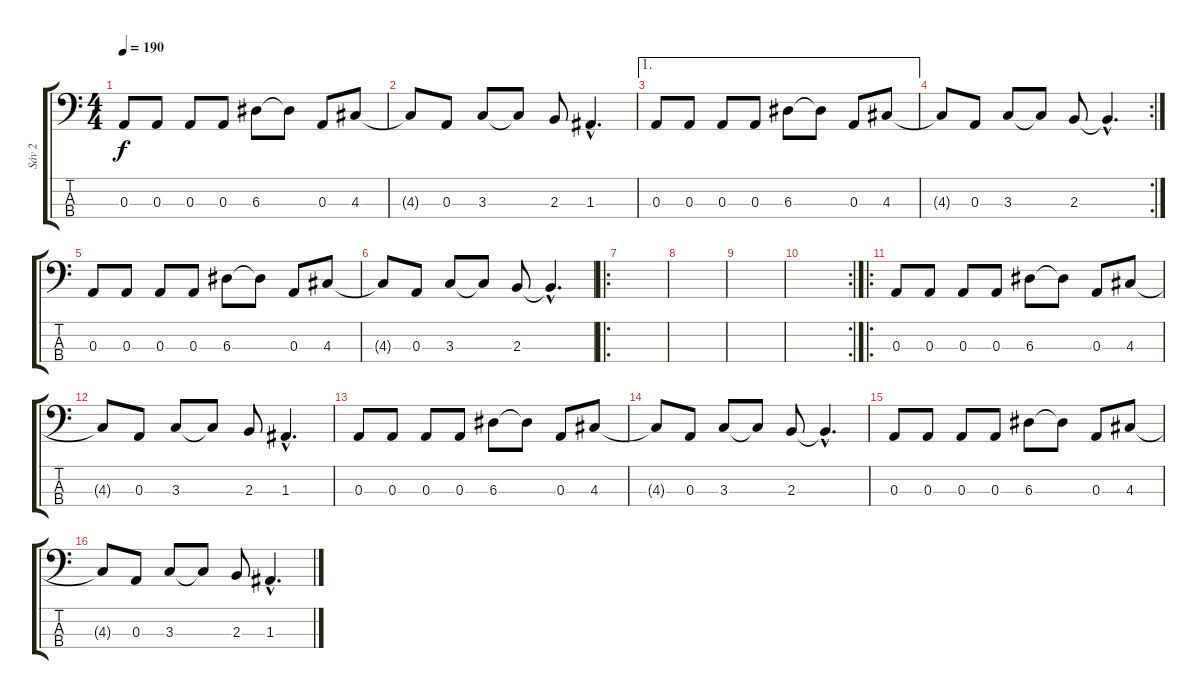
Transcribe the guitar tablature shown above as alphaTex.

\track ("Sáv 2" "Sáv 2") {instrument electricbassfinger}
\staff {score tabs}
\tuning (G2 D2 A1 E1) {hide}
\ts (4 4)
\tempo 190
\clef f4
\ks c
0.3.8{dy f} 0.3.8 0.3.8 0.3.8 6.3.8 6.3{t}.8 0.3.8 4.3.8 |
4.3{t}.8 0.3.8 3.3.8 3.3{t}.8 2.3.8 1.3{hac}.4{d} |
\ae 1
0.3.8 0.3.8 0.3.8 0.3.8 6.3.8 6.3{t}.8 0.3.8 4.3.8 |
\rc 2
4.3{t}.8 0.3.8 3.3.8 3.3{t}.8 2.3.8 2.3{hac t}.4{d} |
0.3.8 0.3.8 0.3.8 0.3.8 6.3.8 6.3{t}.8 0.3.8 4.3.8 |
4.3{t}.8 0.3.8 3.3.8 3.3{t}.8 2.3.8 2.3{hac t}.4{d} |
\ro
|
|
|
\rc 2
|
\ro
0.3.8 0.3.8 0.3.8 0.3.8 6.3.8 6.3{t}.8 0.3.8 4.3.8 |
4.3{t}.8 0.3.8 3.3.8 3.3{t}.8 2.3.8 1.3{hac}.4{d} |
0.3.8 0.3.8 0.3.8 0.3.8 6.3.8 6.3{t}.8 0.3.8 4.3.8 |
4.3{t}.8 0.3.8 3.3.8 3.3{t}.8 2.3.8 2.3{hac t}.4{d} |
0.3.8 0.3.8 0.3.8 0.3.8 6.3.8 6.3{t}.8 0.3.8 4.3.8 |
4.3{t}.8 0.3.8 3.3.8 3.3{t}.8 2.3.8 1.3{hac}.4{d}
